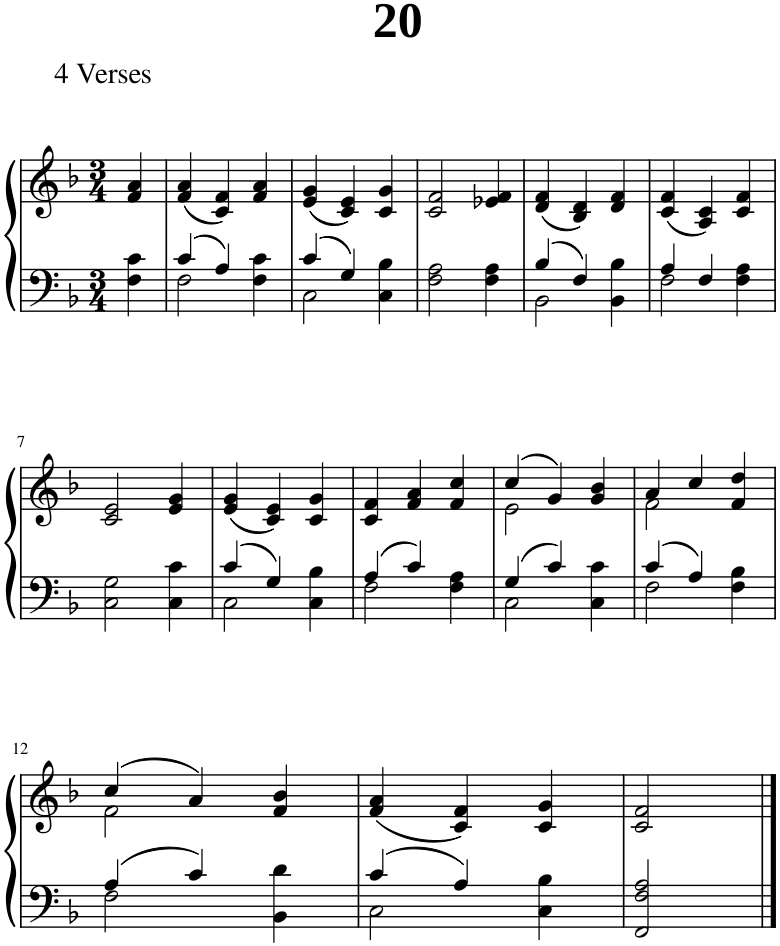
**kern	**kern
*part1	*part1
*staff2	*staff1
*I"Piano	*
*I'Pno.	*
*clefF4	*clefG2
*k[b-]	*k[b-]
*M3/4	*M3/4
=1	=1
4F\ 4c\	4f/ 4a/
=2	=2
*^	*
4c/	2F\	(4f/ 4a/
4A/	.	4c/ 4f/)
4F\ 4c\	4ryy	4f/ 4a/
=3	=3	=3
4c/	2C\	(4e/ 4g/
4G/	.	4c/ 4e/)
4C\ 4B-\	4ryy	4c/ 4g/
*v	*v	*
=4	=4
2F\ 2A\	2c/ 2f/
4F\ 4A\	4e-X/ 4f/
=5	=5
*^	*
4B-/	2BB-\	(4d/ 4f/
4F/	.	4B-/ 4d/)
4BB-\ 4B-\	4ryy	4d/ 4f/
=6	=6	=6
4A/	2F\	(4c/ 4f/
4F/	.	4A/ 4c/)
4F\ 4A\	4ryy	4c/ 4f/
*v	*v	*
!!LO:LB:g=z
=7	=7
2C\ 2G\	2c/ 2e/
4C\ 4c\	4e/ 4g/
=8	=8
*^	*
4c/	2C\	(4e/ 4g/
4G/	.	4c/ 4e/)
4C\ 4B-\	4ryy	4c/ 4g/
=9	=9	=9
4A/	2F\	4c/ 4f/
4c/	.	4f/ 4a/
4F\ 4A\	4ryy	4f/ 4cc/
=10	=10	=10
*	*	*^
4G/	2C\	(4cc/	2e\
4c/	.	4g/)	.
4C\ 4c\	4ryy	4g/ 4b-/	4ryy
=11	=11	=11	=11
4c/	2F\	4a/	2f\
4A/	.	4cc/	.
4F\ 4B-\	4ryy	4f/ 4dd/	4ryy
!!LO:LB:g=z	!!
=12	=12	=12	=12
4A/	2F\	(4cc/	2f\
4c/	.	4a/)	.
4BB-\ 4d\	4ryy	4f/ 4b-/	4ryy
*	*	*v	*v
=13	=13	=13
4c/	2C\	(4f/ 4a/
4A/	.	4c/ 4f/)
4C\ 4B-\	4ryy	4c/ 4g/
*v	*v	*
=14	=14
2FF/ 2F/ 2A/	2c/ 2f/
==	==
*-	*-
